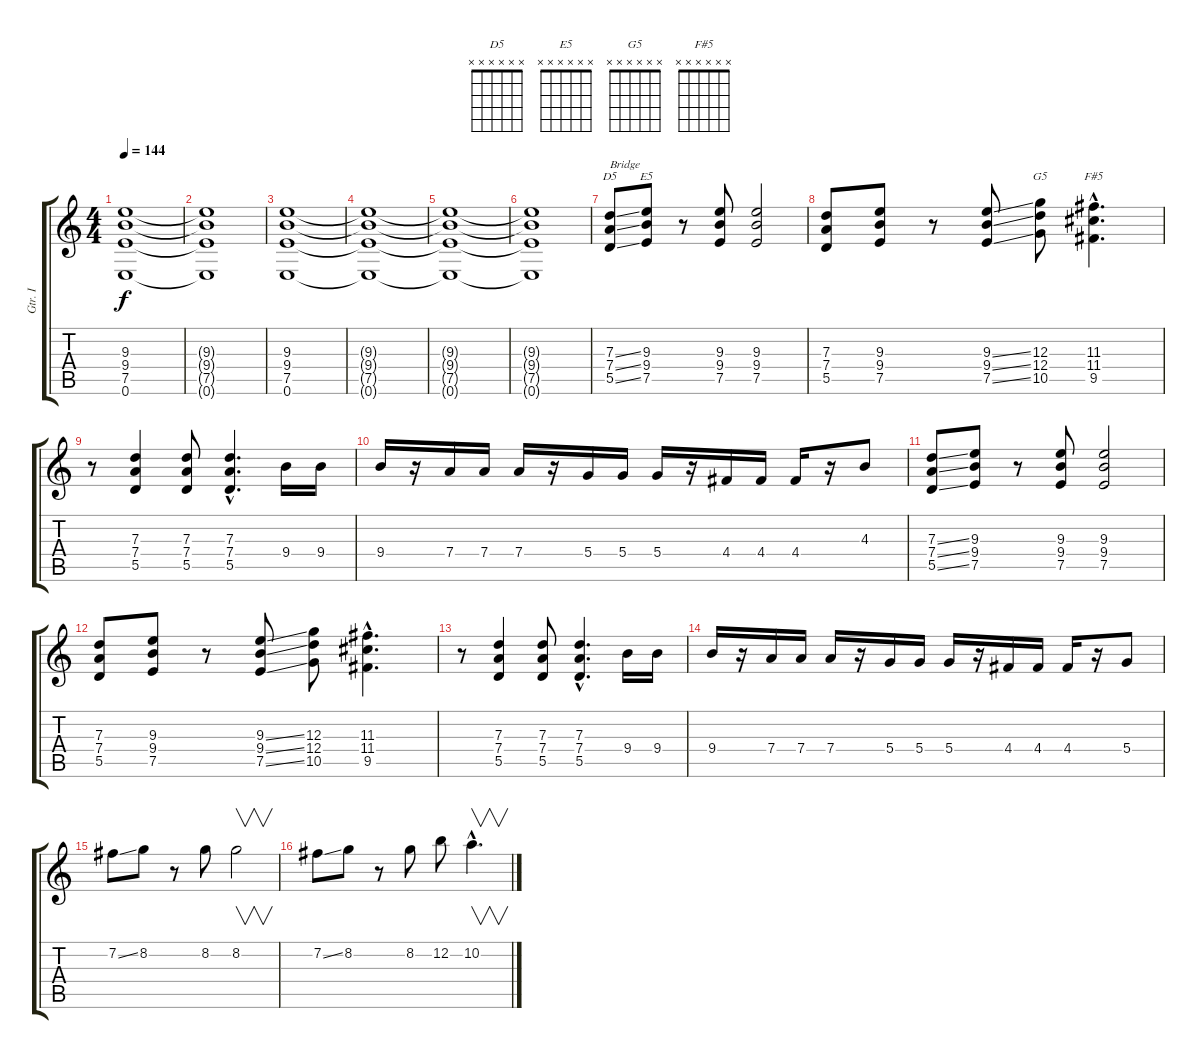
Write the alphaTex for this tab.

\track ("Gtr. I" "Gtr. I") {instrument acousticguitarsteel}
\staff {score tabs}
\tuning (E4 B3 G3 D3 A2 E2) {hide}
\chord ("D5" x x x x x x) {firstfret 0}
\chord ("E5" x x x x x x) {firstfret 0}
\chord ("G5" x x x x x x) {firstfret 0}
\chord ("F#5" x x x x x x) {firstfret 0}
\ts (4 4)
\tempo 144
\clef g2
\ks c
(9.3{t} 9.4{t} 7.5{t} 0.6{t}).1{dy f} |
(9.3{t} 9.4{t} 7.5{t} 0.6{t}).1 |
(9.3 9.4 7.5 0.6).1 |
(9.3{t} 9.4{t} 7.5{t} 0.6{t}).1 |
(9.3{t} 9.4{t} 7.5{t} 0.6{t}).1 |
(9.3{t} 9.4{t} 7.5{t} 0.6{t}).1 |
(7.3{ss} 7.4{ss} 5.5{ss}).8{ch "D5" txt "Bridge"} (9.3 9.4 7.5).8{ch "E5"} r.8 (9.3 9.4 7.5).8 (9.3 9.4 7.5).2 |
(7.3 7.4 5.5).8 (9.3 9.4 7.5).8 r.8 (9.3{ss} 9.4{ss} 7.5{ss}).8 (12.3 12.4 10.5).8{ch "G5"} (11.3{hac} 11.4{hac} 9.5{hac}).4{d ch "F#5"} |
r.8 (7.3 7.4 5.5).4 (7.3 7.4 5.5).8 (7.3{hac} 7.4{hac} 5.5{hac}).4{d} 9.4.16 9.4.16 |
9.4.16 r.16 7.4.16 7.4.16 7.4.16 r.16 5.4.16 5.4.16 5.4.16 r.16 4.4.16 4.4.16 4.4.16 r.16 4.3.8 |
(7.3{ss} 7.4{ss} 5.5{ss}).8 (9.3 9.4 7.5).8 r.8 (9.3 9.4 7.5).8 (9.3 9.4 7.5).2 |
(7.3 7.4 5.5).8 (9.3 9.4 7.5).8 r.8 (9.3{ss} 9.4{ss} 7.5{ss}).8 (12.3 12.4 10.5).8 (11.3{hac} 11.4{hac} 9.5{hac}).4{d} |
r.8 (7.3 7.4 5.5).4 (7.3 7.4 5.5).8 (7.3{hac} 7.4{hac} 5.5{hac}).4{d} 9.4.16 9.4.16 |
9.4.16 r.16 7.4.16 7.4.16 7.4.16 r.16 5.4.16 5.4.16 5.4.16 r.16 4.4.16 4.4.16 4.4.16 r.16 5.4.8 |
7.2{ss}.8 8.2.8 r.8 8.2.8 8.2.2{v} |
7.2{ss}.8 8.2.8 r.8 8.2.8 12.2.8 10.2{hac}.4{v d}
